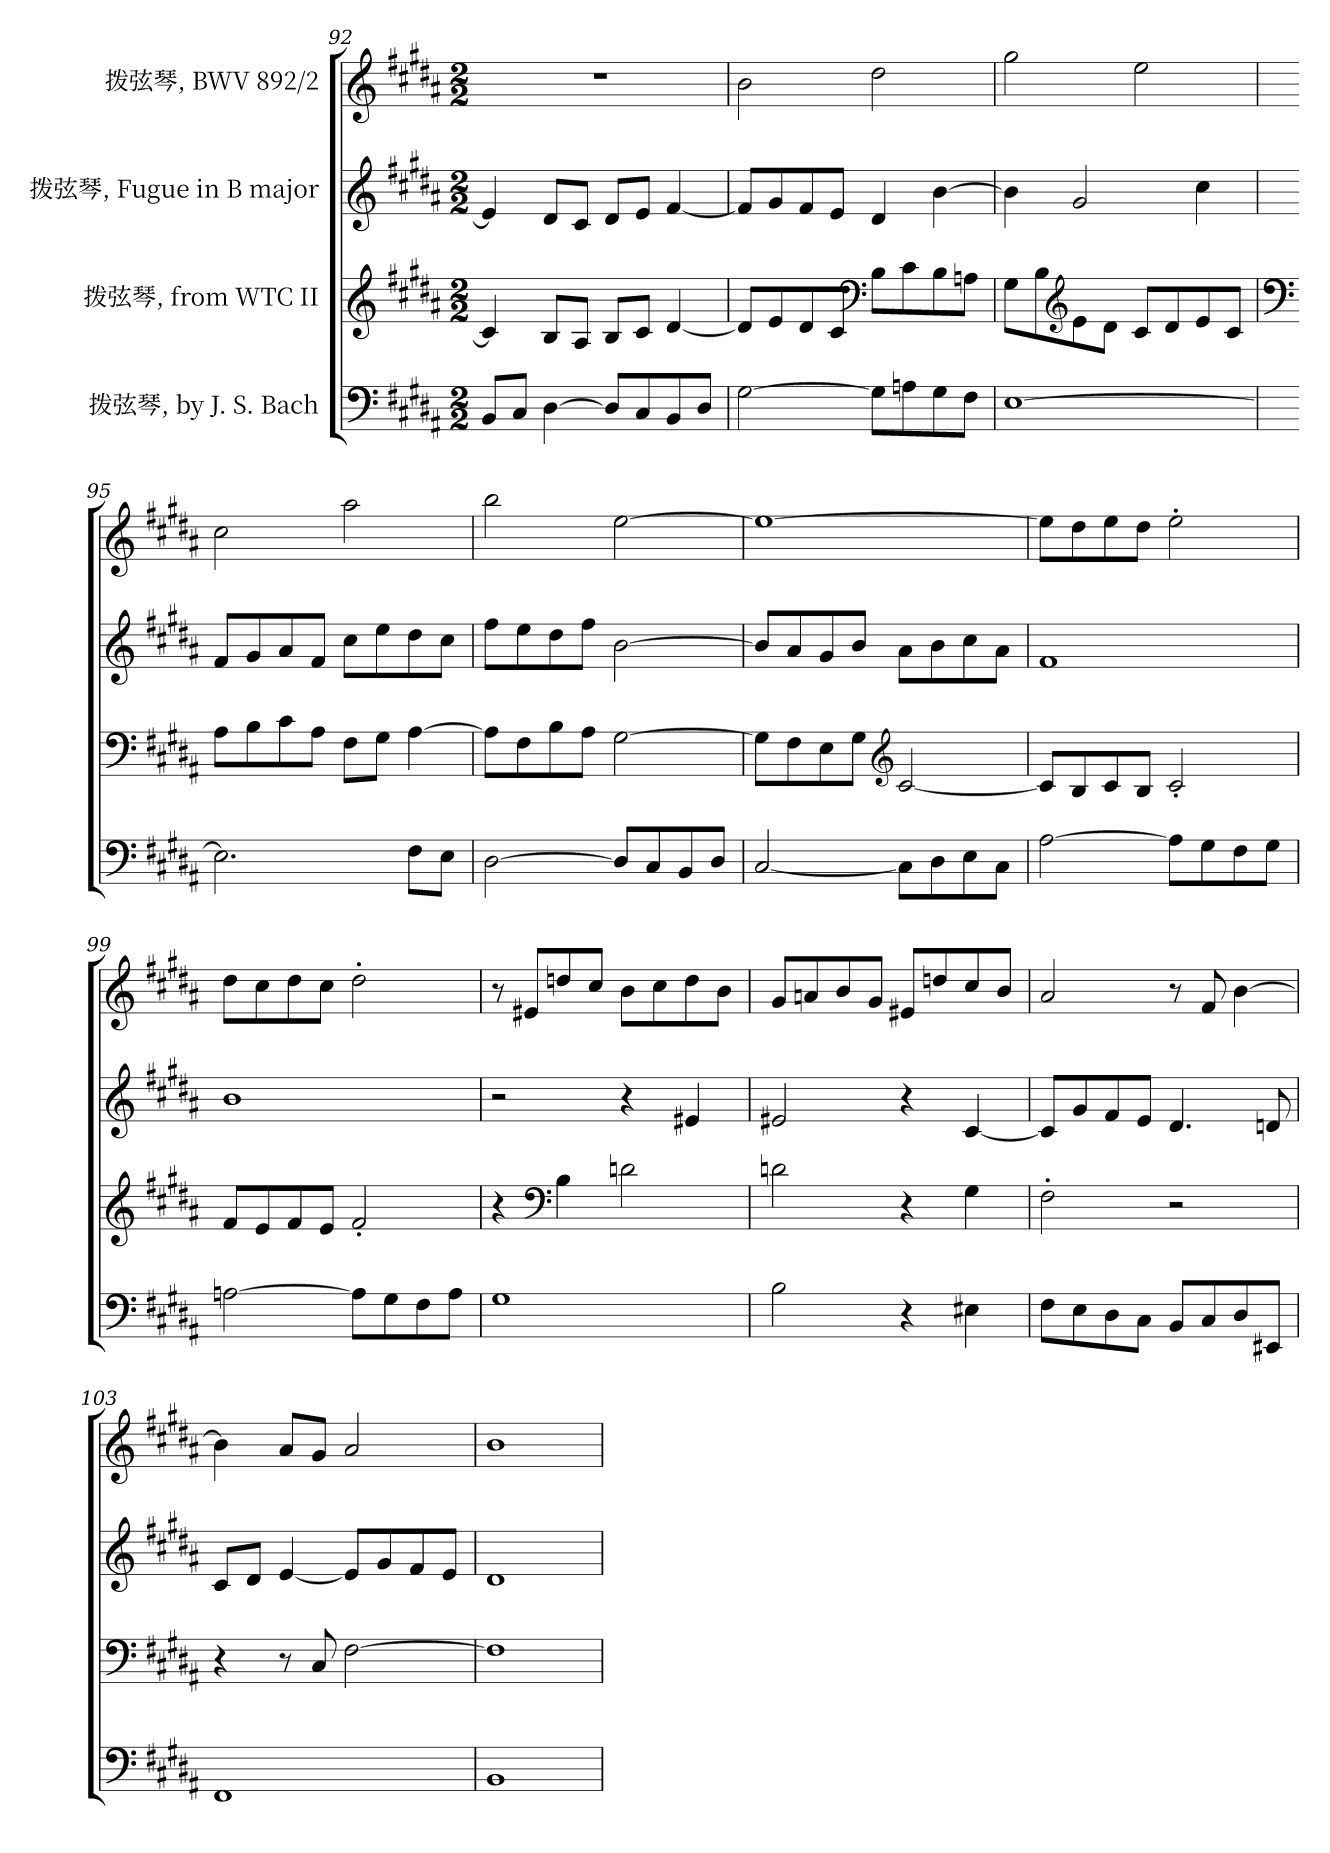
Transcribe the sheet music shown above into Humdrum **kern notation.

**kern	**kern	**kern	**kern
*part4	*part3	*part2	*part1
*staff4	*staff3	*staff2	*staff1
*I"拨弦琴, by J. S. Bach	*I"拨弦琴, from WTC II	*I"拨弦琴, Fugue in B major	*I"拨弦琴, BWV 892/2
*clefF4	*clefG2	*clefG2	*clefG2
*k[f#c#g#d#a#]	*k[f#c#g#d#a#]	*k[f#c#g#d#a#]	*k[f#c#g#d#a#]
*M2/2	*M2/2	*M2/2	*M2/2
=92	=92	=92	=92
8BB/L	4c#/]	4e/]	1r
8C#/J	.	.	.
[4D#\	8B/L	8d#/L	.
.	8A#/J	8c#/J	.
8D#/L]	8B/L	8d#/L	.
8C#/	8c#/J	8e/J	.
8BB/	[4d#/	[4f#/	.
8D#/J	.	.	.
=93	=93	=93	=93
[2G#\	8d#/L]	8f#/L]	2b\
.	8e/	8g#/	.
.	8d#/	8f#/	.
.	8c#/J	8e/J	.
*	*clefF4	*	*
8G#\L]	8B\L	4d#/	2dd#\
8An\	8c#\	.	.
8G#\	8B\	[4b\	.
8F#\J	8An\J	.	.
=94	=94	=94	=94
[1E	8G#\L	4b\]	2gg#\
.	8B\	.	.
*	*clefG2	*	*
.	8e\	2g#/	.
.	8d#\J	.	.
.	8c#/L	.	2ee\
.	8d#/	.	.
.	8e/	4cc#\	.
.	8c#/J	.	.
!!LO:PB:g=z
=95	=95	=95	=95
*	*clefF4	*	*
2.E\]	8A#\L	8f#/L	2cc#\
.	8B\	8g#/	.
.	8c#\	8a#/	.
.	8A#\J	8f#/J	.
.	8F#\L	8cc#\L	2aa#\
.	8G#\J	8ee\	.
8F#\L	[4A#\	8dd#\	.
8E\J	.	8cc#\J	.
=96	=96	=96	=96
[2D#\	8A#\L]	8ff#\L	2bb\
.	8F#\	8ee\	.
.	8B\	8dd#\	.
.	8A#\J	8ff#\J	.
8D#/L]	[2G#\	[2b\	[2ee\
8C#/	.	.	.
8BB/	.	.	.
8D#/J	.	.	.
=97	=97	=97	=97
[2C#/	8G#\L]	8b/L]	1ee_
.	8F#\	8a#/	.
.	8E\	8g#/	.
.	8G#\J	8b/J	.
*	*clefG2	*	*
8C#\L]	[2c#/	8a#\L	.
8D#\	.	8b\	.
8E\	.	8cc#\	.
8C#\J	.	8a#\J	.
=98	=98	=98	=98
[2A#\	8c#/L]	1f#	8ee\L]
.	8B/	.	8dd#\
.	8c#/	.	8ee\
.	8B/J	.	8dd#\J
8A#\L]	2c#'/	.	2ee'\
8G#\	.	.	.
8F#\	.	.	.
8G#\J	.	.	.
!!LO:LB:g=z
=99	=99	=99	=99
[2An\	8f#/L	1b	8dd#\L
.	8e/	.	8cc#\
.	8f#/	.	8dd#\
.	8e/J	.	8cc#\J
8A\L]	2f#'/	.	2dd#'\
8G#\	.	.	.
8F#\	.	.	.
8A\J	.	.	.
=100	=100	=100	=100
1G#	4r	2r	8r
.	.	.	8e#X/L
*	*clefF4	*	*
.	4B\	.	8ddn/
.	.	.	8cc#/J
.	2dn\	4r	8b\L
.	.	.	8cc#\
.	.	4e#X/	8dd\
.	.	.	8b\J
=101	=101	=101	=101
2B\	2dn\	2e#X/	8g#/L
.	.	.	8an/
.	.	.	8b/
.	.	.	8g#/J
4r	4r	4r	8e#X/L
.	.	.	8ddn/
4E#X\	4G#\	[4c#/	8cc#/
.	.	.	8b/J
=102	=102	=102	=102
8F#\L	2F#'\	8c#/L]	2a#/
8E\	.	8g#/	.
8D#\	.	8f#/	.
8C#\J	.	8e/J	.
8BB/L	2r	4.d#/	8r
8C#/	.	.	8f#/
8D#/	.	.	[4b\
8EE#X/J	.	8dn/	.
!!LO:LB:g=z
=103	=103	=103	=103
1FF#	4r	8c#/L	4b\]
.	.	8d#/J	.
.	8r	[4e/	8a#/L
.	8C#/	.	8g#/J
.	[2F#\	8e/L]	2a#/
.	.	8g#/	.
.	.	8f#/	.
.	.	8e/J	.
=104	=104	=104	=104
1BB	1F#]	1d#	1b
=	=	=	=
*-	*-	*-	*-
